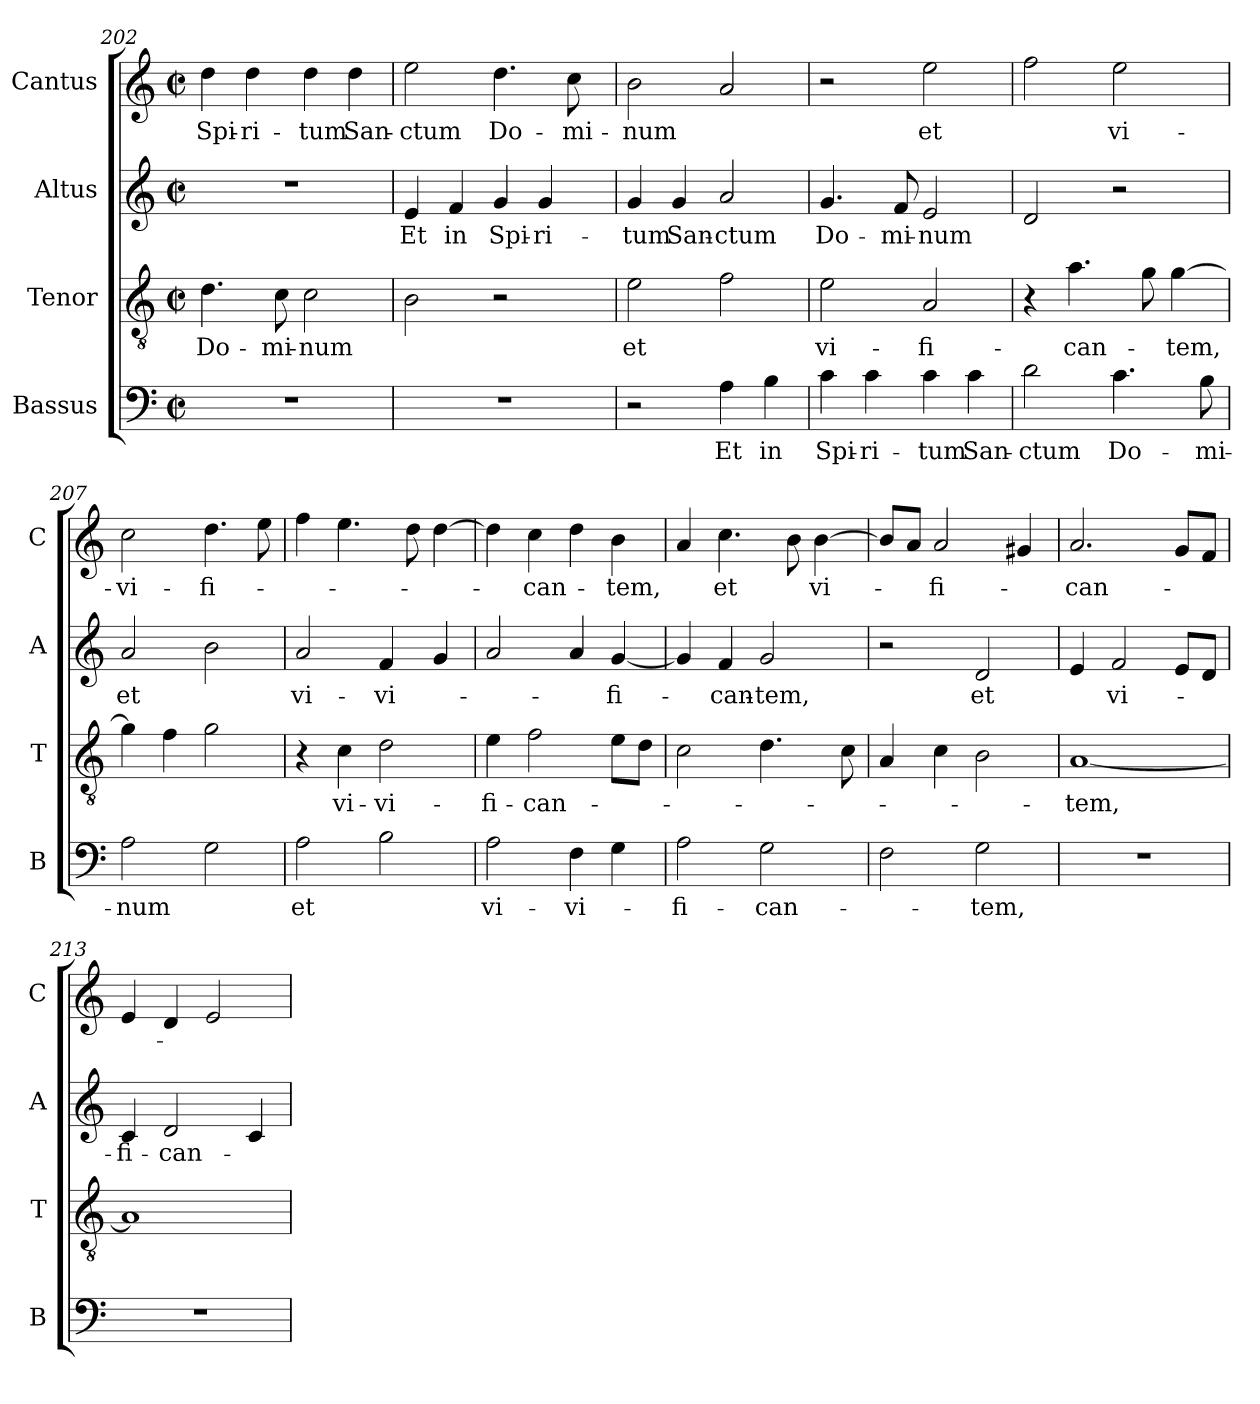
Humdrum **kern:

**kern	**text	**kern	**text	**kern	**text	**kern	**text
*part4	*part4	*part3	*part3	*part2	*part2	*part1	*part1
*staff4	*staff4	*staff3	*staff3	*staff2	*staff2	*staff1	*staff1
*I"Bassus	*	*I"Tenor	*	*I"Altus	*	*I"Cantus	*
*I'B	*	*I'T	*	*I'A	*	*I'C	*
*clefF4	*	*clefGv2	*	*clefG2	*	*clefG2	*
*k[]	*	*k[]	*	*k[]	*	*k[]	*
*C:	*	*C:	*	*C:	*	*C:	*
*M2/2	*	*M2/2	*	*M2/2	*	*M2/2	*
*met(c|)	*	*met(c|)	*	*met(c|)	*	*met(c|)	*
=202	=202	=202	=202	=202	=202	=202	=202
!	!	!	!LO:LY:b	!	!	!	!
!	!	!	!	!	!	!	!LO:LY:b
1r	.	4.d\	Do-	1r	.	4dd\	Spi-
!	!	!	!	!	!	!	!LO:LY:b
.	.	.	.	.	.	4dd\	-ri-
!	!	!	!LO:LY:b	!	!	!	!
.	.	8c\	-mi-	.	.	.	.
!	!	!	!LO:LY:b	!	!	!	!
!	!	!	!	!	!	!	!LO:LY:b
.	.	2c\	-num	.	.	4dd\	-tum
!	!	!	!	!	!	!	!LO:LY:b
.	.	.	.	.	.	4dd\	San-
=203	=203	=203	=203	=203	=203	=203	=203
!	!	!	!	!	!LO:LY:b	!	!
!	!	!	!	!	!	!	!LO:LY:b
1r	.	2B\	.	4e/	Et	2ee\	-ctum
!	!	!	!	!	!LO:LY:b	!	!
.	.	.	.	4f/	in	.	.
!	!	!	!	!	!LO:LY:b	!	!
!	!	!	!	!	!	!	!LO:LY:b
.	.	2r	.	4g/	Spi-	4.dd\	Do-
!	!	!	!	!	!LO:LY:b	!	!
.	.	.	.	4g/	-ri-	.	.
!	!	!	!	!	!	!	!LO:LY:b
.	.	.	.	.	.	8cc\	-mi-
=204	=204	=204	=204	=204	=204	=204	=204
!	!	!	!LO:LY:b	!	!	!	!
!	!	!	!	!	!LO:LY:b	!	!
!	!	!	!	!	!	!	!LO:LY:b
2r	.	2e\	et	4g/	-tum	2b\	-num
!	!	!	!	!	!LO:LY:b	!	!
.	.	.	.	4g/	San-	.	.
!	!LO:LY:b	!	!	!	!	!	!
!	!	!	!	!	!LO:LY:b	!	!
4A\	Et	2f\	.	2a/	-ctum	2a/	.
!	!LO:LY:b	!	!	!	!	!	!
4B\	in	.	.	.	.	.	.
!!LO:LB:g=z
=205	=205	=205	=205	=205	=205	=205	=205
!	!LO:LY:b	!	!	!	!	!	!
!	!	!	!LO:LY:b	!	!	!	!
!	!	!	!	!	!LO:LY:b	!	!
4c\	Spi-	2e\	vi-	4.g/	Do-	2r	.
!	!LO:LY:b	!	!	!	!	!	!
4c\	-ri-	.	.	.	.	.	.
!	!	!	!	!	!LO:LY:b	!	!
.	.	.	.	8f/	-mi-	.	.
!	!LO:LY:b	!	!	!	!	!	!
!	!	!	!LO:LY:b	!	!	!	!
!	!	!	!	!	!LO:LY:b	!	!
!	!	!	!	!	!	!	!LO:LY:b
4c\	-tum	2A/	-fi-	2e/	-num	2ee\	et
!	!LO:LY:b	!	!	!	!	!	!
4c\	San-	.	.	.	.	.	.
=206	=206	=206	=206	=206	=206	=206	=206
!	!LO:LY:b	!	!	!	!	!	!
2d\	-ctum	4r	.	2d/	.	2ff\	.
!	!	!	!LO:LY:b	!	!	!	!
.	.	4.a\	-can-	.	.	.	.
!	!LO:LY:b	!	!	!	!	!	!
!	!	!	!	!	!	!	!LO:LY:b
4.c\	Do-	.	.	2r	.	2ee\	vi-
.	.	8g\	.	.	.	.	.
!	!	!	!LO:LY:b	!	!	!	!
.	.	[4g\	-tem,	.	.	.	.
!	!LO:LY:b	!	!	!	!	!	!
8B\	-mi-	.	.	.	.	.	.
=207	=207	=207	=207	=207	=207	=207	=207
!	!LO:LY:b	!	!	!	!	!	!
!	!	!	!	!	!LO:LY:b	!	!
!	!	!	!	!	!	!	!LO:LY:b
2A\	-num	4g\]	.	2a/	et	2cc\	-vi-
.	.	4f\	.	.	.	.	.
!	!	!	!	!	!	!	!LO:LY:b
2G\	.	2g\	.	2b\	.	4.dd\	-fi-
.	.	.	.	.	.	8ee\	.
=208	=208	=208	=208	=208	=208	=208	=208
!	!LO:LY:b	!	!	!	!	!	!
!	!	!	!	!	!LO:LY:b	!	!
2A\	et	4r	.	2a/	vi-	4ff\	.
!	!	!	!LO:LY:b	!	!	!	!
.	.	4c\	vi-	.	.	4.ee\	.
!	!	!	!LO:LY:b	!	!	!	!
!	!	!	!	!	!LO:LY:b	!	!
2B\	.	2d\	-vi-	4f/	-vi-	.	.
.	.	.	.	.	.	8dd\	.
.	.	.	.	4g/	.	[4dd\	.
=209	=209	=209	=209	=209	=209	=209	=209
!	!LO:LY:b	!	!	!	!	!	!
!	!	!	!LO:LY:b	!	!	!	!
2A\	vi-	4e\	-fi-	2a/	.	4dd\]	.
!	!	!	!LO:LY:b	!	!	!	!
!	!	!	!	!	!	!	!LO:LY:b
.	.	2f\	-can-	.	.	4cc\	-can-
!	!LO:LY:b	!	!	!	!	!	!
4F\	-vi-	.	.	4a/	.	4dd\	.
!	!	!	!	!	!LO:LY:b	!	!
!	!	!	!	!	!	!	!LO:LY:b
4G\	.	8e\L	.	[4g/	-fi-	4b\	-tem,
.	.	8d\J	.	.	.	.	.
=210	=210	=210	=210	=210	=210	=210	=210
!	!LO:LY:b	!	!	!	!	!	!
2A\	-fi-	2c\	.	4g/]	.	4a/	.
!	!	!	!	!	!LO:LY:b	!	!
!	!	!	!	!	!	!	!LO:LY:b
.	.	.	.	4f/	-can-	4.cc\	et
!	!LO:LY:b	!	!	!	!	!	!
!	!	!	!	!	!LO:LY:b	!	!
2G\	-can-	4.d\	.	2g/	-tem,	.	.
.	.	.	.	.	.	8b\	.
!	!	!	!	!	!	!	!LO:LY:b
.	.	.	.	.	.	[4b\	vi-
.	.	8c\	.	.	.	.	.
!!LO:PB:g=z
=211	=211	=211	=211	=211	=211	=211	=211
2F\	.	4A/	.	2r	.	8b/L]	.
.	.	.	.	.	.	8a/J	.
!	!	!	!	!	!	!	!LO:LY:b
.	.	4c\	.	.	.	2a/	-fi-
!	!LO:LY:b	!	!	!	!	!	!
!	!	!	!	!	!LO:LY:b	!	!
2G\	-tem,	2B\	.	2d/	et	.	.
.	.	.	.	.	.	4g#X/	.
=212	=212	=212	=212	=212	=212	=212	=212
!	!	!	!LO:LY:b	!	!	!	!
!	!	!	!	!	!	!	!LO:LY:b
1r	.	[1A	-tem,	4e/	.	2.a/	-can-
!	!	!	!	!	!LO:LY:b	!	!
.	.	.	.	2f/	vi-	.	.
.	.	.	.	8e/L	.	8g/L	.
.	.	.	.	8d/J	.	8f/J	.
=213	=213	=213	=213	=213	=213	=213	=213
!	!	!	!	!	!LO:LY:b	!	!
1r	.	1A]	.	4c/	-fi-	4e/	.
!	!	!	!	!	!LO:LY:b	!	!
.	.	.	.	2d/	-can-	4d/	.
.	.	.	.	.	.	2e/	.
.	.	.	.	4c/	.	.	.
=	=	=	=	=	=	=	=
*-	*-	*-	*-	*-	*-	*-	*-
